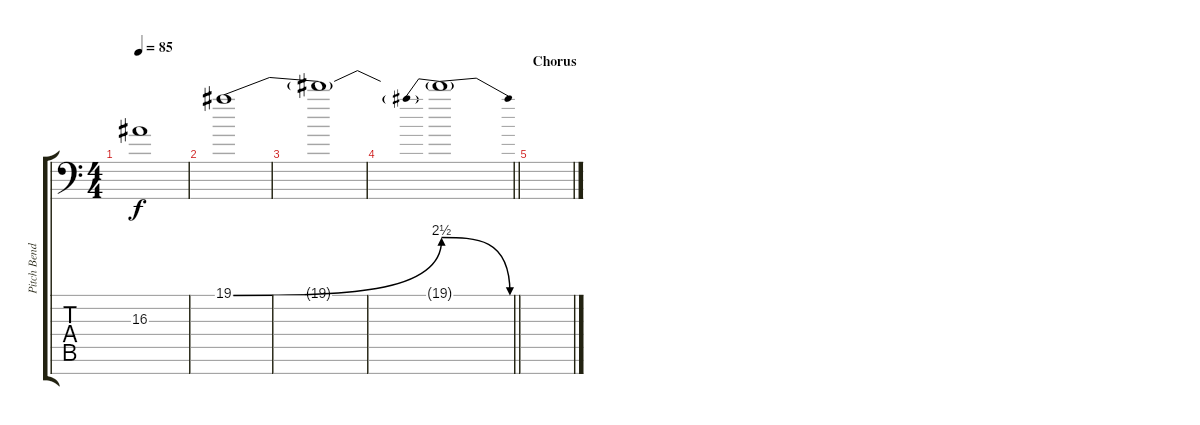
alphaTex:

\track ("Pitch Bend" "Pitch Bend") {instrument lead2sawtooth}
\staff {score tabs}
\tuning (Eb4 Bb3 Gb3 Db3 Ab2 Eb2 Bb1) {hide}
\ts (4 4)
\tempo 85
\clef f4
\ks c
16.3{t}.1{dy f} |
19.1{be (bend 0 0 60 10)}.1 |
19.1{t}.1 |
\barLineRight lightlight
19.1{be (prebendrelease 0 10 60 0) t}.1 |
\section ("" "Chorus")
